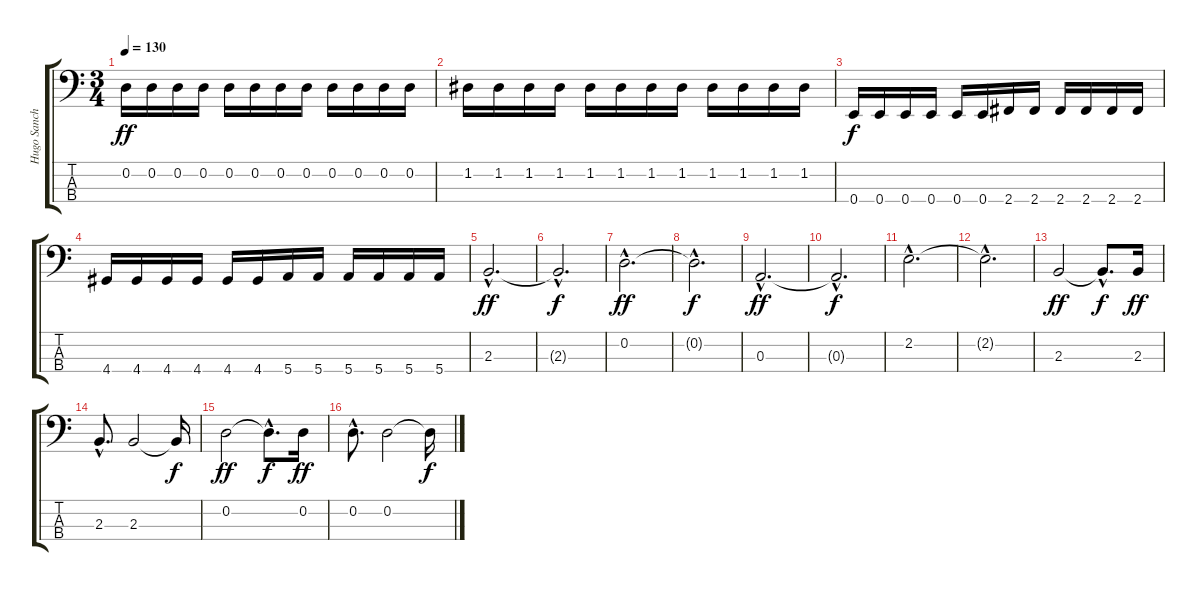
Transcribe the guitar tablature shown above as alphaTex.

\track ("Hugo Sanchez" "Hugo Sanch") {instrument electricbassfinger}
\staff {score tabs}
\tuning (G2 D2 A1 E1) {hide}
\ts (3 4)
\tempo 130
\clef f4
\ks c
0.2.16{dy ff} 0.2.16 0.2.16 0.2.16 0.2.16 0.2.16 0.2.16 0.2.16 0.2.16 0.2.16 0.2.16 0.2.16 |
1.2.16 1.2.16 1.2.16 1.2.16 1.2.16 1.2.16 1.2.16 1.2.16 1.2.16 1.2.16 1.2.16 1.2.16 |
0.4.16{dy f} 0.4.16 0.4.16 0.4.16 0.4.16 0.4.16 2.4.16 2.4.16 2.4.16 2.4.16 2.4.16 2.4.16 |
4.4.16 4.4.16 4.4.16 4.4.16 4.4.16 4.4.16 5.4.16 5.4.16 5.4.16 5.4.16 5.4.16 5.4.16 |
2.3{hac}.2{d dy ff} |
2.3{hac t}.2{d dy f} |
0.2{hac}.2{d dy ff} |
0.2{hac t}.2{d dy f} |
0.3{hac}.2{d dy ff} |
0.3{hac t}.2{d dy f} |
2.2{hac}.2{d} |
2.2{hac t}.2{d} |
2.3.2{dy ff} 2.3{hac t}.8{d dy f} 2.3.16{dy ff} |
2.3{hac}.8{d} 2.3.2 2.3{t}.16{dy f} |
0.2.2{dy ff} 0.2{hac t}.8{d dy f} 0.2.16{dy ff} |
0.2{hac}.8{d} 0.2.2 0.2{t}.16{dy f}
